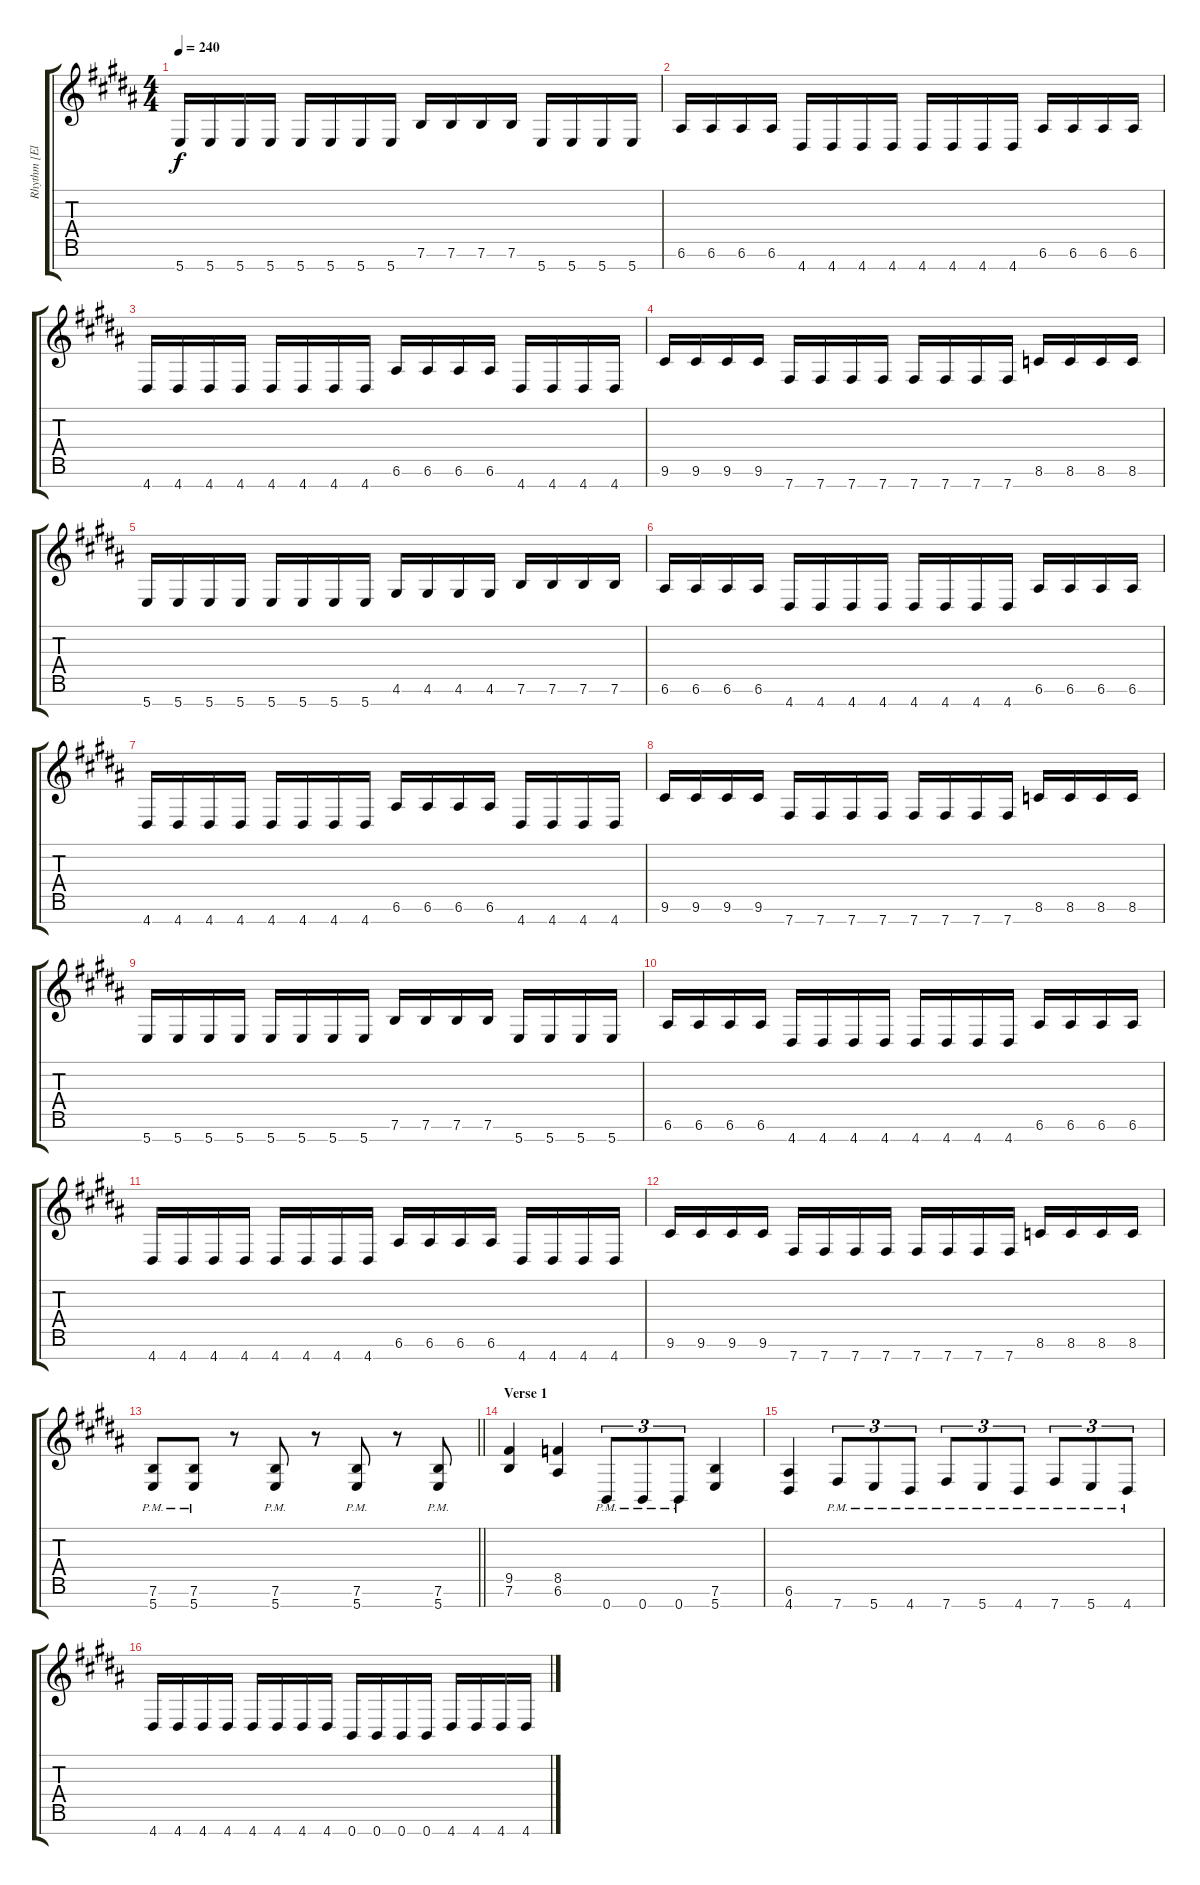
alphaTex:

\track ("Rhythm [Ellis]" "Rhythm [El") {instrument distortionguitar}
\staff {score tabs}
\tuning (E4 B3 G3 D3 A2 E2 B1) {hide}
\ts (4 4)
\tempo 240
\clef g2
\ks b
5.7.16{dy f} 5.7.16 5.7.16 5.7.16 5.7.16 5.7.16 5.7.16 5.7.16 7.6.16 7.6.16 7.6.16 7.6.16 5.7.16 5.7.16 5.7.16 5.7.16 |
6.6.16 6.6.16 6.6.16 6.6.16 4.7.16 4.7.16 4.7.16 4.7.16 4.7.16 4.7.16 4.7.16 4.7.16 6.6.16 6.6.16 6.6.16 6.6.16 |
4.7.16 4.7.16 4.7.16 4.7.16 4.7.16 4.7.16 4.7.16 4.7.16 6.6.16 6.6.16 6.6.16 6.6.16 4.7.16 4.7.16 4.7.16 4.7.16 |
9.6.16 9.6.16 9.6.16 9.6.16 7.7.16 7.7.16 7.7.16 7.7.16 7.7.16 7.7.16 7.7.16 7.7.16 8.6.16 8.6.16 8.6.16 8.6.16 |
5.7.16 5.7.16 5.7.16 5.7.16 5.7.16 5.7.16 5.7.16 5.7.16 4.6.16 4.6.16 4.6.16 4.6.16 7.6.16 7.6.16 7.6.16 7.6.16 |
6.6.16 6.6.16 6.6.16 6.6.16 4.7.16 4.7.16 4.7.16 4.7.16 4.7.16 4.7.16 4.7.16 4.7.16 6.6.16 6.6.16 6.6.16 6.6.16 |
4.7.16 4.7.16 4.7.16 4.7.16 4.7.16 4.7.16 4.7.16 4.7.16 6.6.16 6.6.16 6.6.16 6.6.16 4.7.16 4.7.16 4.7.16 4.7.16 |
9.6.16 9.6.16 9.6.16 9.6.16 7.7.16 7.7.16 7.7.16 7.7.16 7.7.16 7.7.16 7.7.16 7.7.16 8.6.16 8.6.16 8.6.16 8.6.16 |
5.7.16 5.7.16 5.7.16 5.7.16 5.7.16 5.7.16 5.7.16 5.7.16 7.6.16 7.6.16 7.6.16 7.6.16 5.7.16 5.7.16 5.7.16 5.7.16 |
6.6.16 6.6.16 6.6.16 6.6.16 4.7.16 4.7.16 4.7.16 4.7.16 4.7.16 4.7.16 4.7.16 4.7.16 6.6.16 6.6.16 6.6.16 6.6.16 |
4.7.16 4.7.16 4.7.16 4.7.16 4.7.16 4.7.16 4.7.16 4.7.16 6.6.16 6.6.16 6.6.16 6.6.16 4.7.16 4.7.16 4.7.16 4.7.16 |
9.6.16 9.6.16 9.6.16 9.6.16 7.7.16 7.7.16 7.7.16 7.7.16 7.7.16 7.7.16 7.7.16 7.7.16 8.6.16 8.6.16 8.6.16 8.6.16 |
\barLineRight lightlight
(7.6 5.7{pm}).8 (7.6 5.7{pm}).8 r.8 (7.6{pm} 5.7{pm}).8 r.8 (7.6 5.7{pm}).8 r.8 (7.6 5.7{pm}).8 |
\section ("" "Verse 1")
(9.5 7.6).4 (8.5 6.6).4 0.7{pm}.8{tu (3 2)} 0.7{pm}.8{tu (3 2)} 0.7{pm}.8{tu (3 2)} (7.6 5.7).4 |
(6.6 4.7).4 7.7{pm}.8{tu (3 2)} 5.7{pm}.8{tu (3 2)} 4.7{pm}.8{tu (3 2)} 7.7{pm}.8{tu (3 2)} 5.7{pm}.8{tu (3 2)} 4.7{pm}.8{tu (3 2)} 7.7{pm}.8{tu (3 2)} 5.7{pm}.8{tu (3 2)} 4.7{pm}.8{tu (3 2)} |
4.7.16 4.7.16 4.7.16 4.7.16 4.7.16 4.7.16 4.7.16 4.7.16 0.7.16 0.7.16 0.7.16 0.7.16 4.7.16 4.7.16 4.7.16 4.7.16
